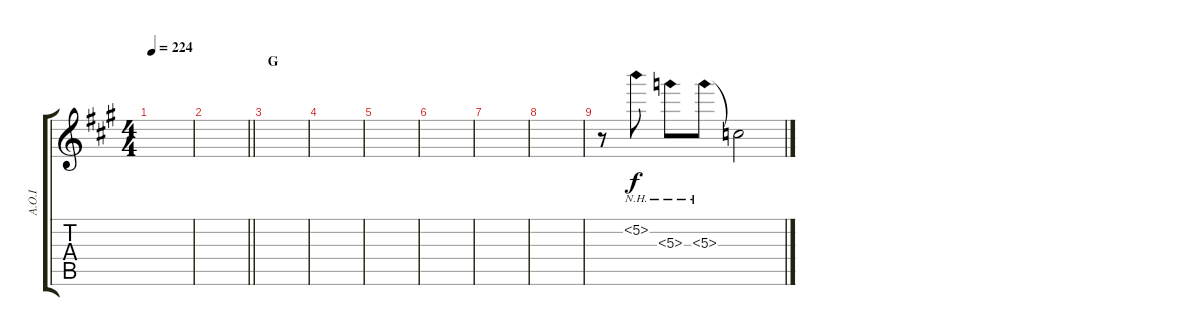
\track ("A.O.I" "A.O.I") {instrument distortionguitar}
\staff {score tabs}
\tuning (E4 B3 G3 D3 A2 E2) {hide}
\ts (4 4)
\tempo 224
\clef g2
\ks a
|
\barLineRight lightlight
|
\section ("" "G")
|
|
|
|
|
|
r.8{volume 13} 5.2{nh}.8 5.3{nh}.8 5.3{nh}.8 5.3{t}.2
